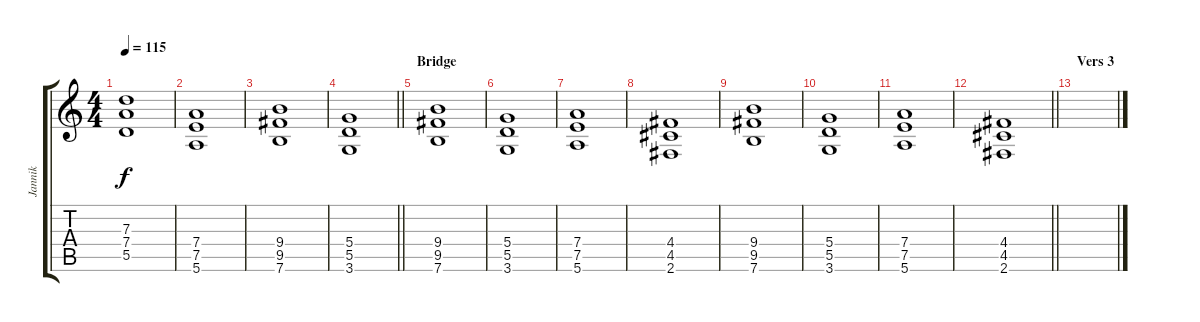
\track ("Jannik" "Jannik") {instrument overdrivenguitar}
\staff {score tabs}
\tuning (E4 B3 G3 D3 A2 E2) {hide}
\ts (4 4)
\tempo 115
\clef g2
\ks c
(7.3 7.4 5.5).1{dy f} |
(7.4 7.5 5.6).1 |
(9.4 9.5 7.6).1 |
\barLineRight lightlight
(5.4 5.5 3.6).1 |
\section ("" "Bridge")
(9.4 9.5 7.6).1 |
(5.4 5.5 3.6).1 |
(7.4 7.5 5.6).1 |
(4.4 4.5 2.6).1 |
(9.4 9.5 7.6).1 |
(5.4 5.5 3.6).1 |
(7.4 7.5 5.6).1 |
\barLineRight lightlight
(4.4 4.5 2.6).1 |
\section ("" "Vers 3")
